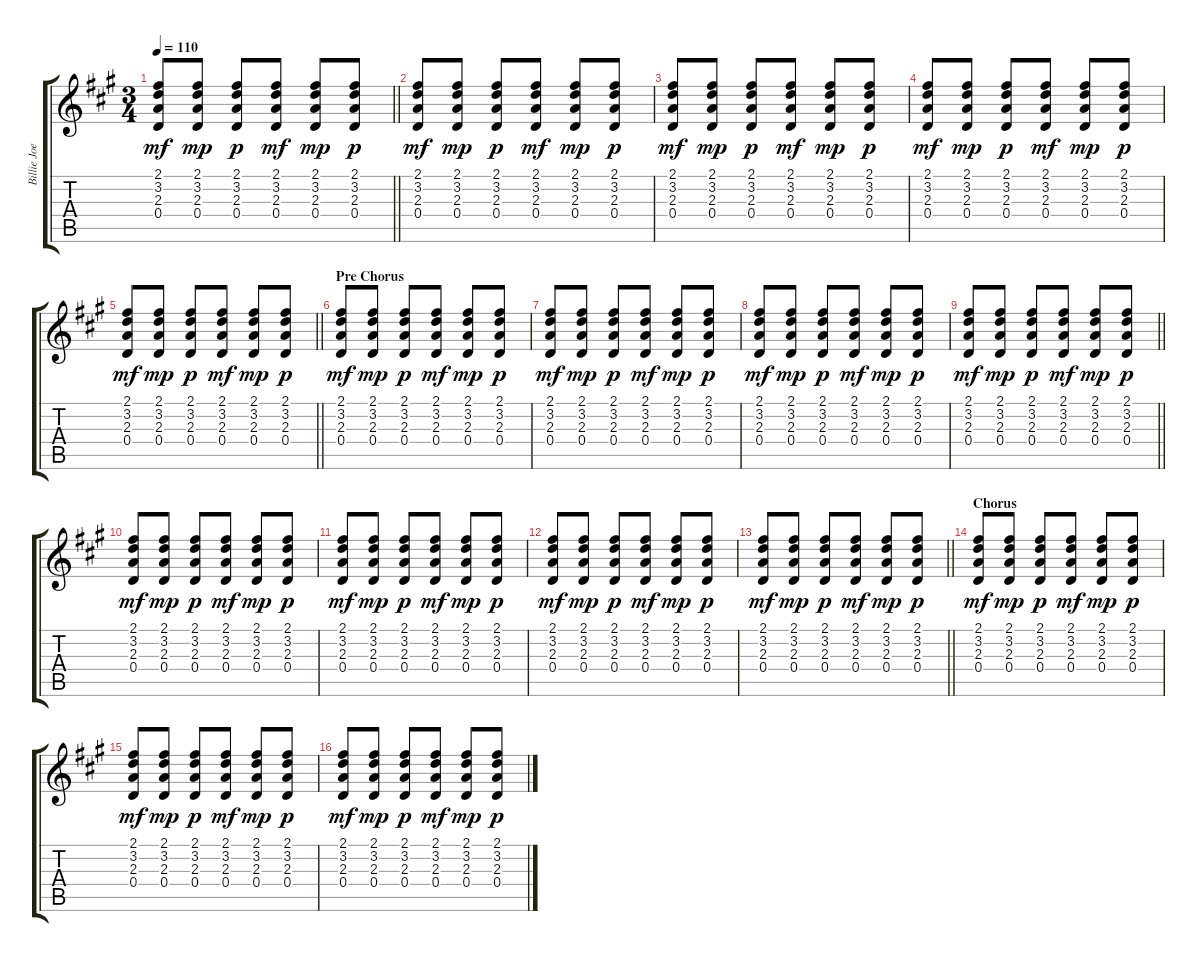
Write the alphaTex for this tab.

\track ("Billie Joe Armstrong (Rhthym Guitar)" "Billie Joe") {instrument distortionguitar}
\staff {score tabs}
\tuning (E4 B3 G3 D3 A2 E2) {hide}
\ts (3 4)
\tempo 110
\clef g2
\barLineRight lightlight
\ks a
(2.1 3.2 2.3 0.4).8{dy mf} (2.1 3.2 2.3 0.4).8{dy mp} (2.1 3.2 2.3 0.4).8{dy p} (2.1 3.2 2.3 0.4).8{dy mf} (2.1 3.2 2.3 0.4).8{dy mp} (2.1 3.2 2.3 0.4).8{dy p} |
(2.1 3.2 2.3 0.4).8{dy mf balance 0} (2.1 3.2 2.3 0.4).8{dy mp} (2.1 3.2 2.3 0.4).8{dy p} (2.1 3.2 2.3 0.4).8{dy mf} (2.1 3.2 2.3 0.4).8{dy mp} (2.1 3.2 2.3 0.4).8{dy p} |
(2.1 3.2 2.3 0.4).8{dy mf} (2.1 3.2 2.3 0.4).8{dy mp} (2.1 3.2 2.3 0.4).8{dy p} (2.1 3.2 2.3 0.4).8{dy mf} (2.1 3.2 2.3 0.4).8{dy mp} (2.1 3.2 2.3 0.4).8{dy p} |
(2.1 3.2 2.3 0.4).8{dy mf} (2.1 3.2 2.3 0.4).8{dy mp} (2.1 3.2 2.3 0.4).8{dy p} (2.1 3.2 2.3 0.4).8{dy mf} (2.1 3.2 2.3 0.4).8{dy mp} (2.1 3.2 2.3 0.4).8{dy p} |
\barLineRight lightlight
(2.1 3.2 2.3 0.4).8{dy mf} (2.1 3.2 2.3 0.4).8{dy mp} (2.1 3.2 2.3 0.4).8{dy p} (2.1 3.2 2.3 0.4).8{dy mf} (2.1 3.2 2.3 0.4).8{dy mp} (2.1 3.2 2.3 0.4).8{dy p} |
\section ("" "Pre Chorus")
(2.1 3.2 2.3 0.4).8{dy mf balance 16} (2.1 3.2 2.3 0.4).8{dy mp} (2.1 3.2 2.3 0.4).8{dy p} (2.1 3.2 2.3 0.4).8{dy mf} (2.1 3.2 2.3 0.4).8{dy mp} (2.1 3.2 2.3 0.4).8{dy p} |
(2.1 3.2 2.3 0.4).8{dy mf} (2.1 3.2 2.3 0.4).8{dy mp} (2.1 3.2 2.3 0.4).8{dy p} (2.1 3.2 2.3 0.4).8{dy mf} (2.1 3.2 2.3 0.4).8{dy mp} (2.1 3.2 2.3 0.4).8{dy p} |
(2.1 3.2 2.3 0.4).8{dy mf} (2.1 3.2 2.3 0.4).8{dy mp} (2.1 3.2 2.3 0.4).8{dy p} (2.1 3.2 2.3 0.4).8{dy mf} (2.1 3.2 2.3 0.4).8{dy mp} (2.1 3.2 2.3 0.4).8{dy p} |
\barLineRight lightlight
(2.1 3.2 2.3 0.4).8{dy mf} (2.1 3.2 2.3 0.4).8{dy mp} (2.1 3.2 2.3 0.4).8{dy p} (2.1 3.2 2.3 0.4).8{dy mf} (2.1 3.2 2.3 0.4).8{dy mp} (2.1 3.2 2.3 0.4).8{dy p} |
(2.1 3.2 2.3 0.4).8{dy mf balance 0} (2.1 3.2 2.3 0.4).8{dy mp} (2.1 3.2 2.3 0.4).8{dy p} (2.1 3.2 2.3 0.4).8{dy mf} (2.1 3.2 2.3 0.4).8{dy mp} (2.1 3.2 2.3 0.4).8{dy p} |
(2.1 3.2 2.3 0.4).8{dy mf} (2.1 3.2 2.3 0.4).8{dy mp} (2.1 3.2 2.3 0.4).8{dy p} (2.1 3.2 2.3 0.4).8{dy mf} (2.1 3.2 2.3 0.4).8{dy mp} (2.1 3.2 2.3 0.4).8{dy p} |
(2.1 3.2 2.3 0.4).8{dy mf} (2.1 3.2 2.3 0.4).8{dy mp} (2.1 3.2 2.3 0.4).8{dy p} (2.1 3.2 2.3 0.4).8{dy mf} (2.1 3.2 2.3 0.4).8{dy mp} (2.1 3.2 2.3 0.4).8{dy p} |
\barLineRight lightlight
(2.1 3.2 2.3 0.4).8{dy mf} (2.1 3.2 2.3 0.4).8{dy mp} (2.1 3.2 2.3 0.4).8{dy p} (2.1 3.2 2.3 0.4).8{dy mf} (2.1 3.2 2.3 0.4).8{dy mp} (2.1 3.2 2.3 0.4).8{dy p} |
\section ("" "Chorus")
(2.1 3.2 2.3 0.4).8{dy mf balance 16} (2.1 3.2 2.3 0.4).8{dy mp} (2.1 3.2 2.3 0.4).8{dy p} (2.1 3.2 2.3 0.4).8{dy mf} (2.1 3.2 2.3 0.4).8{dy mp} (2.1 3.2 2.3 0.4).8{dy p} |
(2.1 3.2 2.3 0.4).8{dy mf} (2.1 3.2 2.3 0.4).8{dy mp} (2.1 3.2 2.3 0.4).8{dy p} (2.1 3.2 2.3 0.4).8{dy mf} (2.1 3.2 2.3 0.4).8{dy mp} (2.1 3.2 2.3 0.4).8{dy p} |
(2.1 3.2 2.3 0.4).8{dy mf} (2.1 3.2 2.3 0.4).8{dy mp} (2.1 3.2 2.3 0.4).8{dy p} (2.1 3.2 2.3 0.4).8{dy mf} (2.1 3.2 2.3 0.4).8{dy mp} (2.1 3.2 2.3 0.4).8{dy p}
